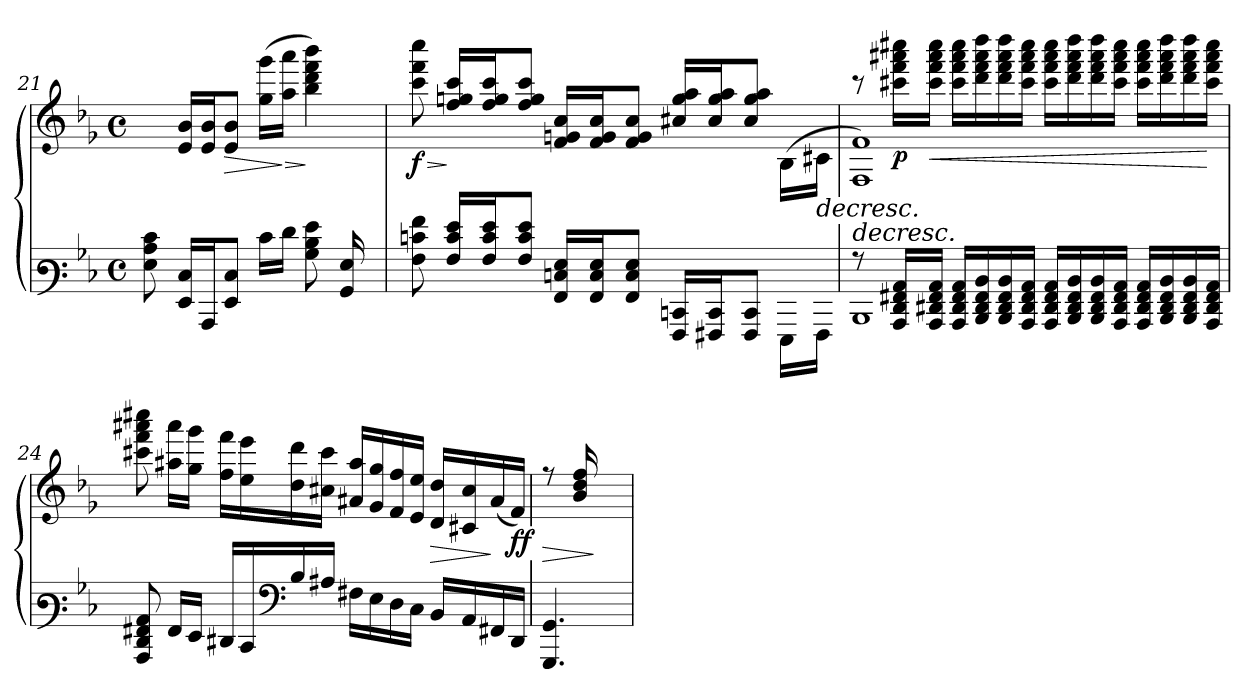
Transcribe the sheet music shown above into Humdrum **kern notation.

**kern	**kern	**dynam
*part1	*part1	*part1
*staff2	*staff1	*staff1/2
*clefF3	*clefG3	*
*k[b-e-]	*k[b-e-]	*
*M4/4	*M4/4	*
*met(c)	*met(c)	*
=21	=21	=21
8G\ 8c\ 8e-\	8ryy	.
16GG/ 16E-/LL	16c/ 16g/LL	.
16CC/J	16c/ 16g/J	.
!	!	!LO:HP:b
8GG/ 8E-/J	8c/ 8g/J	>
16e-\LL	(<16ee-\ 16eee-\LL	.
!	!	!LO:HP:n=1:b
16f\JJ	16ff\ 16fff\JJ	] >
8B-\ 8d\ 8g\	4gg\ 4bb-\ 4ddd\ 4ggg\)	]
16BB-/ 16G/LL	.	.
16ryy	.	.
=22	=22	=22
!	!	!LO:HP:b
!	!	!LO:DY:n=1:b
8A\ 8en\ 8a\	(8aa\ 8ddd\ 8aaa\	> f
16A/ 16e/ 16g/LL	16dd/ 16een/ 16aa/LL	] ]
16A/ 16e/ 16g/J	16dd/ 16ee/ 16aa/J	.
8A/ 8e/ 8g/J	8dd/ 8ee/ 8aa/J	.
16AA/ 16En/ 16G/LL	16d/ 16en/ 16a/LL	.
16AA/ 16E/ 16G/J	16d/ 16e/ 16a/J	.
8AA/ 8E/ 8G/J	8d/ 8e/ 8a/J	.
16AAA/ 16EEn/LL	16a#X/ 16ee/ 16ff/LL	.
16AAA#/ 16EE/J	16a#/ 16ee/ 16ff/J	.
8AAA#/ 8EE/J	8a#/ 8ee/ 8ff/J	.
16GGG\LL	(>16G\LL	.
!	!	!LO:HP:b
16AAA#\JJ	16A#\JJ	>
!!LO:LB:g=z
=23	=23	=23
*^	*^	*
!	!	!	!	!LO:HP:b
*	*	*	*^	*
8r	1DD	8raa	1d)	1D	>
!	!	!	!	!	!LO:DY:b
16CC/ 16FF/ 16AA#X/ 16C/LL	.	16aa#\ 16ddd\ 16fff#X\ 16aaa#\LL	.	.	p
!	!	!	!	!	!LO:HP:b
16CC/ 16FF#/ 16AA#/ 16C/JJ	.	16aa#\ 16ddd\ 16fff#\ 16aaa#\JJ	.	.	<
16CC/ 16FF#/ 16AA#/ 16C/LL	.	16aa#\ 16ddd\ 16fff#\ 16aaa#\LL	.	.	.
16DD/ 16FF#/ 16AA#/ 16D/	.	16bb-\ 16ddd\ 16fff#\ 16bbb-\	.	.	.
16DD/ 16FF#/ 16AA#/ 16D/	.	16bb-\ 16ddd\ 16fff#\ 16bbb-\	.	.	.
16CC/ 16FF#/ 16AA#/ 16C/JJ	.	16aa#\ 16ddd\ 16fff#\ 16aaa#\JJ	.	.	.
16CC/ 16FF#/ 16AA#/ 16C/LL	.	16aa#\ 16ddd\ 16fff#\ 16aaa#\LL	.	.	.
16DD/ 16FF#/ 16AA#/ 16D/	.	16bb-\ 16ddd\ 16fff#\ 16bbb-\	.	.	.
16DD/ 16FF#/ 16AA#/ 16D/	.	16bb-\ 16ddd\ 16fff#\ 16bbb-\	.	.	.
16CC/ 16FF#/ 16AA#/ 16C/JJ	.	16aa#\ 16ddd\ 16fff#\ 16aaa#\JJ	.	.	.
16CC/ 16FF#/ 16AA#/ 16C/LL	.	16aa#\ 16ddd\ 16fff#\ 16aaa#\LL	.	.	.
16DD/ 16FF#/ 16AA#/ 16D/	.	16bb-\ 16ddd\ 16fff#\ 16bbb-\	.	.	.
16DD/ 16FF#/ 16AA#/ 16D/	.	16bb-\ 16ddd\ 16fff#\ 16bbb-\	.	.	.
16CC/ 16FF#/ 16AA#/ 16C/JJ	.	16aa#\ 16ddd\ 16fff#\ 16aaa#\JJ	.	.	[
*v	*v	*	*	*	*
*	*v	*v	*v	*
.	.	]
=24	=24	=24
8CC/ 8FF/ 8AA#X/ 8C/	8aa#\ 8ddd\ 8fff#X\ 8aaa#\	.
16AA#/LL	16ff#X\ 16fff#\LL	.
16GG/JJ	16ee-\ 16eee-\JJ	.
16FF#/LL	16dd\ 16ddd\LL	.
16EE-/	16cc\ 16ccc\	.
*clefF4	*	*
16B-/	16b-\ 16bb-\	.
16A#/JJ	16a#\ 16aa#\JJ	.
16F#X\LL	16f#X/ 16ff#/LL	.
16E-\	16e-/ 16ee-/	.
16D\	16d/ 16dd/	.
16C\JJ	16c/ 16cc/JJ	.
!	!	!LO:HP:b
16BB-/LL	16B-/ 16b-/LL	>
16AA#/	16A#/ 16a#/	.
16FF#X/	(>16f#/	]
!	!	!LO:DY:b
!	!	!LO:DY:n=1:b
16DD/JJ	16d/JJ)	f f
=25	=25	=25
!	!	!LO:HP:b
!	!	!LO:HP:n=1:b
4.GGG/ 4.GG/	8rdd	> >
.	16g/ 16b-/ 16dd/LL	.
.	8.ryy	]
.	.	]
=	=	=
*-	*-	*-
